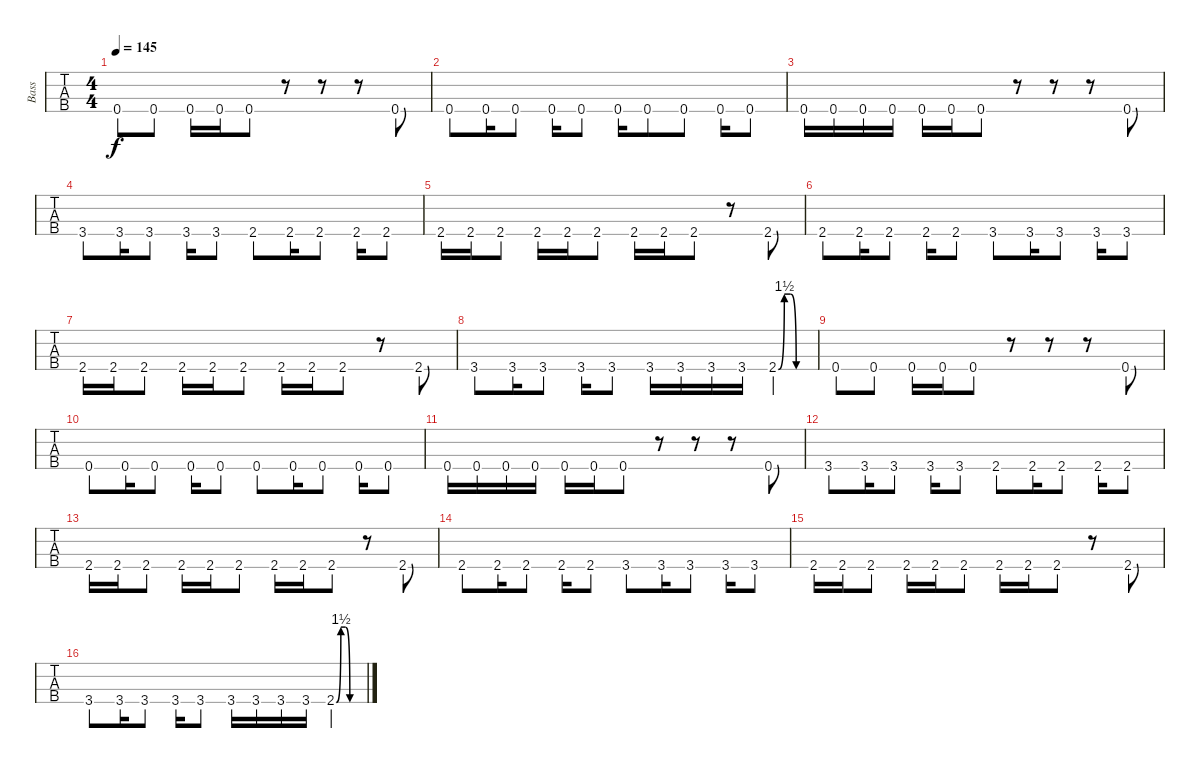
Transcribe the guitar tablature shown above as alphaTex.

\track ("Bass" "Bass") {instrument electricbassfinger}
\staff {tabs}
\tuning (F2 C2 G1 C1) {hide}
\ts (4 4)
\tempo 145
\clef f4
\ks c
0.4.8{dy f} 0.4.8 0.4.16 0.4.16 0.4.8 r.8 r.8 r.8 0.4.8 |
0.4.8 0.4.16 0.4.8 0.4.16 0.4.8 0.4.16 0.4.8 0.4.8 0.4.16 0.4.8 |
0.4.16 0.4.16 0.4.16 0.4.16 0.4.16 0.4.16 0.4.8 r.8 r.8 r.8 0.4.8 |
3.4.8 3.4.16 3.4.8 3.4.16 3.4.8 2.4.8 2.4.16 2.4.8 2.4.16 2.4.8 |
2.4.16 2.4.16 2.4.8 2.4.16 2.4.16 2.4.8 2.4.16 2.4.16 2.4.8 r.8 2.4.8 |
2.4.8 2.4.16 2.4.8 2.4.16 2.4.8 3.4.8 3.4.16 3.4.8 3.4.16 3.4.8 |
2.4.16 2.4.16 2.4.8 2.4.16 2.4.16 2.4.8 2.4.16 2.4.16 2.4.8 r.8 2.4.8 |
3.4.8 3.4.16 3.4.8 3.4.16 3.4.8 3.4.16 3.4.16 3.4.16 3.4.16 2.4{be (custom 0 0 10 6 20 6 30 0 60 0)}.4 |
0.4.8 0.4.8 0.4.16 0.4.16 0.4.8 r.8 r.8 r.8 0.4.8 |
0.4.8 0.4.16 0.4.8 0.4.16 0.4.8 0.4.8 0.4.16 0.4.8 0.4.16 0.4.8 |
0.4.16 0.4.16 0.4.16 0.4.16 0.4.16 0.4.16 0.4.8 r.8 r.8 r.8 0.4.8 |
3.4.8 3.4.16 3.4.8 3.4.16 3.4.8 2.4.8 2.4.16 2.4.8 2.4.16 2.4.8 |
2.4.16 2.4.16 2.4.8 2.4.16 2.4.16 2.4.8 2.4.16 2.4.16 2.4.8 r.8 2.4.8 |
2.4.8 2.4.16 2.4.8 2.4.16 2.4.8 3.4.8 3.4.16 3.4.8 3.4.16 3.4.8 |
2.4.16 2.4.16 2.4.8 2.4.16 2.4.16 2.4.8 2.4.16 2.4.16 2.4.8 r.8 2.4.8 |
3.4.8 3.4.16 3.4.8 3.4.16 3.4.8 3.4.16 3.4.16 3.4.16 3.4.16 2.4{be (custom 0 0 10 6 20 6 30 0 60 0)}.4
